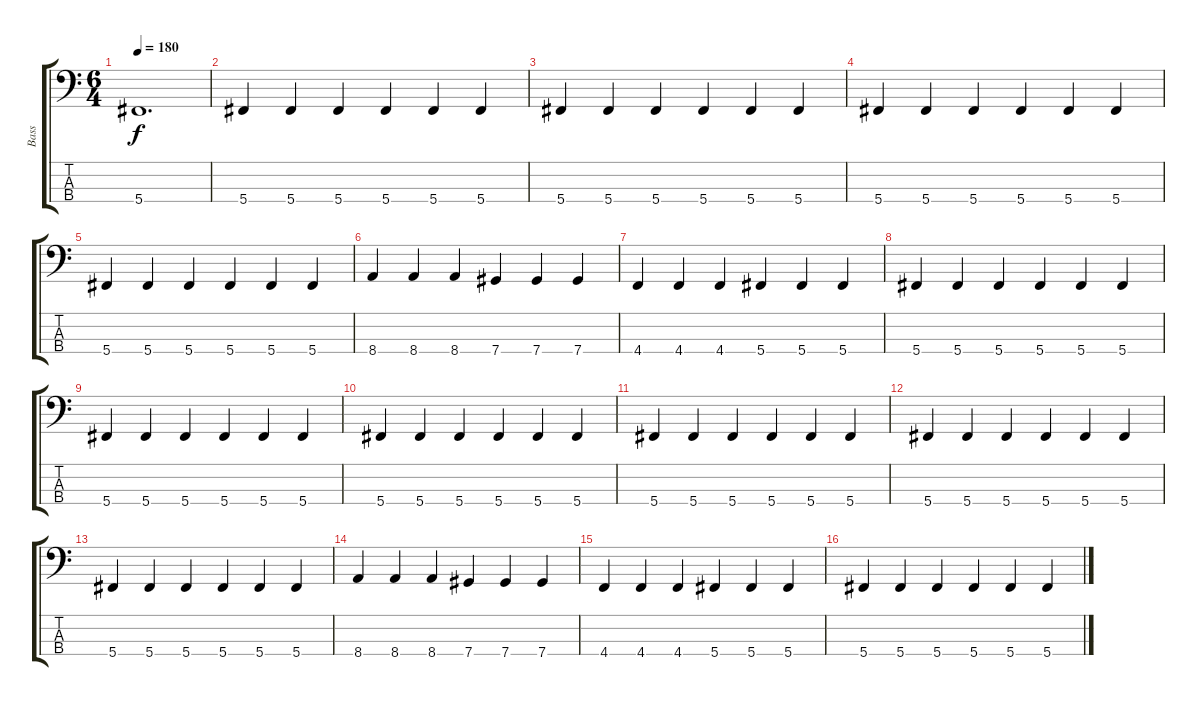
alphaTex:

\track ("Bass" "Bass") {instrument electricbasspick}
\staff {score tabs}
\tuning (E2 B1 Gb1 Db1) {hide}
\ts (6 4)
\tempo 180
\clef f4
\ks c
5.4{t}.1{d dy f} |
5.4.4 5.4.4 5.4.4 5.4.4 5.4.4 5.4.4 |
5.4.4 5.4.4 5.4.4 5.4.4 5.4.4 5.4.4 |
5.4.4 5.4.4 5.4.4 5.4.4 5.4.4 5.4.4 |
5.4.4 5.4.4 5.4.4 5.4.4 5.4.4 5.4.4 |
8.4.4 8.4.4 8.4.4 7.4.4 7.4.4 7.4.4 |
4.4.4 4.4.4 4.4.4 5.4.4 5.4.4 5.4.4 |
5.4.4 5.4.4 5.4.4 5.4.4 5.4.4 5.4.4 |
5.4.4 5.4.4 5.4.4 5.4.4 5.4.4 5.4.4 |
5.4.4 5.4.4 5.4.4 5.4.4 5.4.4 5.4.4 |
5.4.4 5.4.4 5.4.4 5.4.4 5.4.4 5.4.4 |
5.4.4 5.4.4 5.4.4 5.4.4 5.4.4 5.4.4 |
5.4.4 5.4.4 5.4.4 5.4.4 5.4.4 5.4.4 |
8.4.4 8.4.4 8.4.4 7.4.4 7.4.4 7.4.4 |
4.4.4 4.4.4 4.4.4 5.4.4 5.4.4 5.4.4 |
5.4.4 5.4.4 5.4.4 5.4.4 5.4.4 5.4.4
